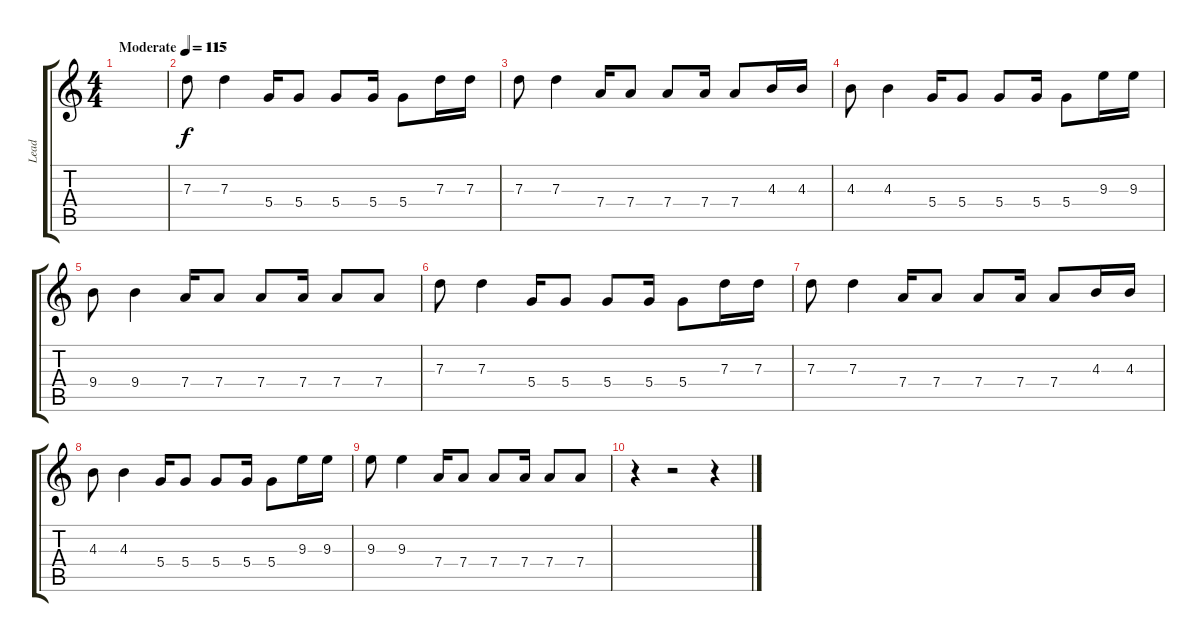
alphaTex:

\track ("Lead" "Lead") {instrument overdrivenguitar}
\staff {score tabs}
\tuning (E4 B3 G3 D3 A2 E2) {hide}
\ts (4 4)
\tempo (115 "Moderate")
\tempo 130
\tempo (115 "Moderate")
\clef g2
\ks c
|
\tempo 115
7.3.8 7.3.4 5.4.16 5.4.8 5.4.8 5.4.16 5.4.8 7.3.16 7.3.16 |
7.3.8 7.3.4 7.4.16 7.4.8 7.4.8 7.4.16 7.4.8 4.3.16 4.3.16 |
4.3.8 4.3.4 5.4.16 5.4.8 5.4.8 5.4.16 5.4.8 9.3.16 9.3.16 |
9.4.8 9.4.4 7.4.16 7.4.8 7.4.8 7.4.16 7.4.8 7.4.8 |
7.3.8 7.3.4 5.4.16 5.4.8 5.4.8 5.4.16 5.4.8 7.3.16 7.3.16 |
7.3.8 7.3.4 7.4.16 7.4.8 7.4.8 7.4.16 7.4.8 4.3.16 4.3.16 |
4.3.8 4.3.4 5.4.16 5.4.8 5.4.8 5.4.16 5.4.8 9.3.16 9.3.16 |
9.3.8 9.3.4 7.4.16 7.4.8 7.4.8 7.4.16 7.4.8 7.4.8 |
r.4 r.2 r.4
